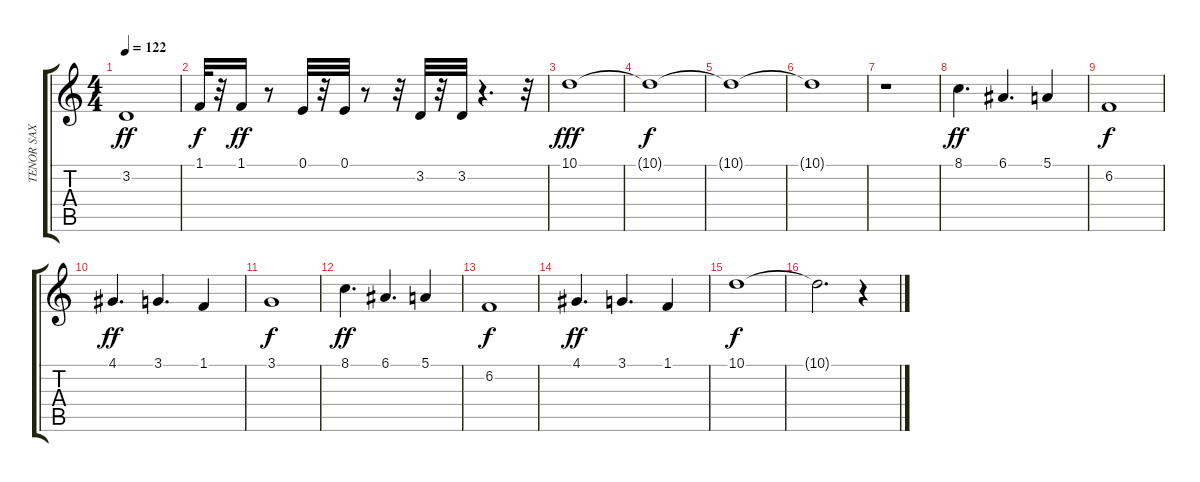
\track ("TENOR SAX" "TENOR SAX") {instrument tenorsax}
\staff {score tabs}
\tuning (E4 B3 G3 D3 A2 E2) {hide}
\ts (4 4)
\tempo 122
\clef g2
\ks c
3.2.1{dy ff} |
1.1.32{dy f} r.32 1.1.16{dy ff} r.8 0.1.32 r.32 0.1.32 r.8 r.32 3.2.32 r.32 3.2.32 r.4{d} r.32 |
10.1.1{dy fff} |
10.1{t}.1{dy f} |
10.1{t}.1 |
10.1{t}.1 |
r.1 |
8.1.4{d dy ff} 6.1.4{d} 5.1.4 |
6.2.1{dy f} |
4.1.4{d dy ff} 3.1.4{d} 1.1.4 |
3.1.1{dy f} |
8.1.4{d dy ff} 6.1.4{d} 5.1.4 |
6.2.1{dy f} |
4.1.4{d dy ff} 3.1.4{d} 1.1.4 |
10.1.1{dy f} |
10.1{t}.2{d} r.4
